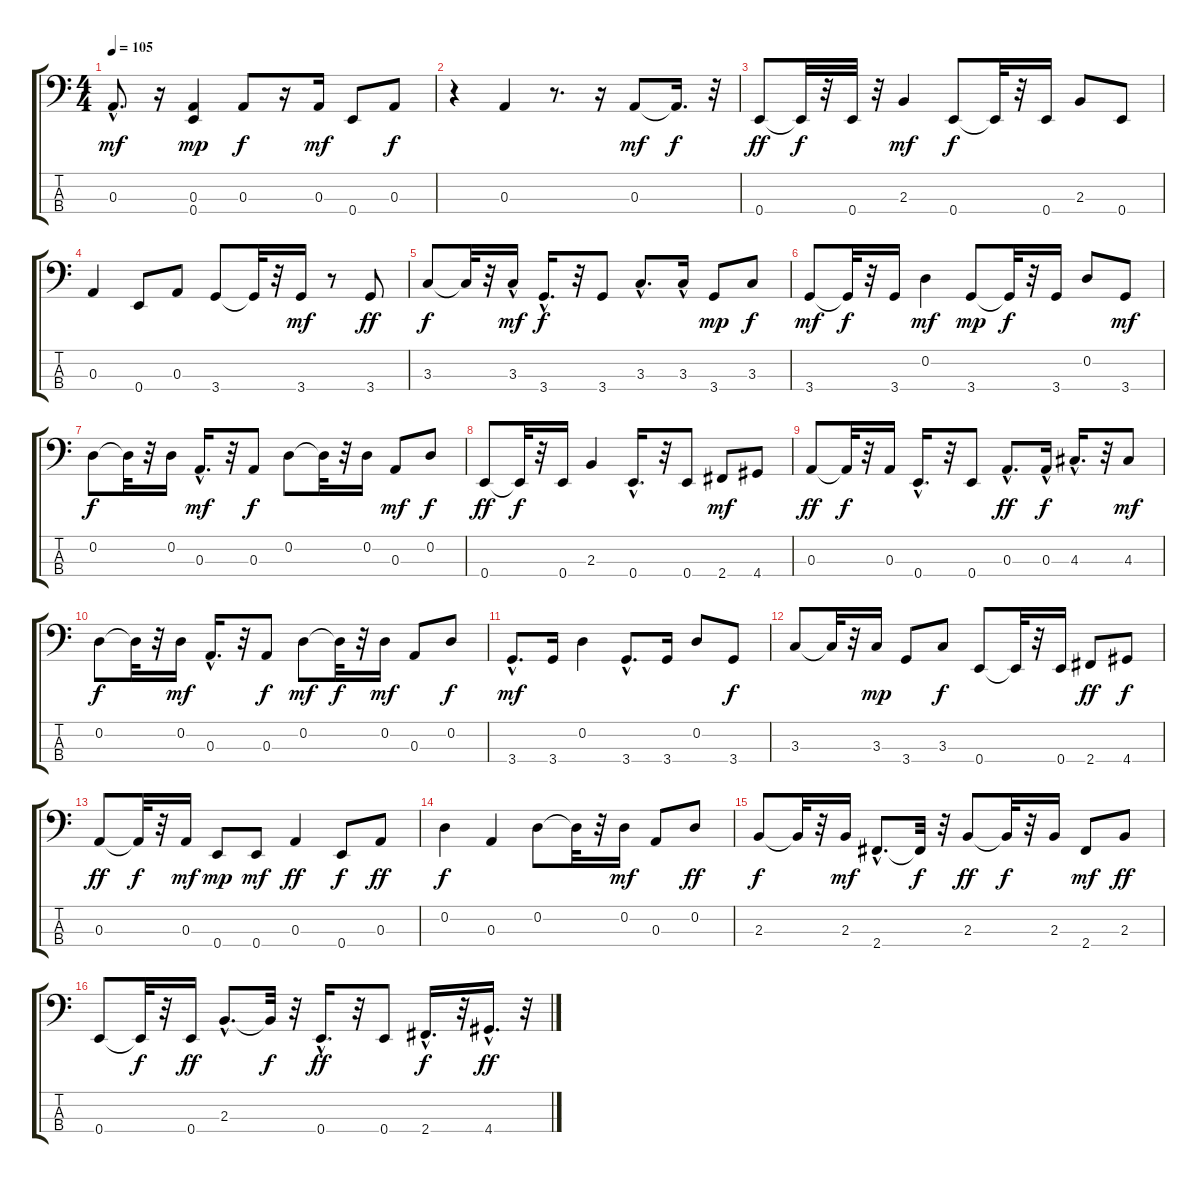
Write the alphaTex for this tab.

\track "" {instrument electricbassfinger}
\staff {score tabs}
\tuning (G2 D2 A1 E1) {hide}
\ts (4 4)
\tempo 105
\clef f4
\ks c
0.3{hac}.8{d dy mf} r.16 (0.3 0.4).4{dy mp} 0.3.8{dy f} r.16 0.3.16{dy mf} 0.4.8 0.3.8{dy f} |
r.4 0.3.4 r.8{d} r.16 0.3.8{dy mf} 0.3{t}.16{d dy f} r.32 |
0.4.8{dy ff} 0.4{t}.32{dy f} r.32 0.4.32 r.32 2.3.4{dy mf} 0.4.8{dy f} 0.4{t}.32 r.32 0.4.16 2.3.8 0.4.8 |
0.3.4 0.4.8 0.3.8 3.4.8 3.4{t}.32 r.32 3.4.16{dy mf} r.8 3.4.8{dy ff} |
3.3.8{dy f} 3.3{t}.32 r.32 3.3{hac}.16{dy mf} 3.4{hac}.16{d dy f} r.32 3.4.8 3.3{hac}.8{d} 3.3{hac}.16 3.4.8{dy mp} 3.3.8{dy f} |
3.4.8{dy mf} 3.4{t}.32{dy f} r.32 3.4.16 0.2.4{dy mf} 3.4.8{dy mp} 3.4{t}.32{dy f} r.32 3.4.16 0.2.8 3.4.8{dy mf} |
0.2.8{dy f} 0.2{t}.32 r.32 0.2.16 0.3{hac}.16{d dy mf} r.32 0.3.8{dy f} 0.2.8 0.2{t}.32 r.32 0.2.16 0.3.8{dy mf} 0.2.8{dy f} |
0.4.8{dy ff} 0.4{t}.32{dy f} r.32 0.4.16 2.3.4 0.4{hac}.16{d} r.32 0.4.8 2.4.8{dy mf} 4.4.8 |
0.3.8{dy ff} 0.3{t}.32{dy f} r.32 0.3.16 0.4{hac}.16{d} r.32 0.4.8 0.3{hac}.8{d dy ff} 0.3{hac}.16{dy f} 4.3{hac}.16{d} r.32 4.3.8{dy mf} |
0.2.8{dy f} 0.2{t}.32 r.32 0.2.16{dy mf} 0.3{hac}.16{d} r.32 0.3.8{dy f} 0.2.8{dy mf} 0.2{t}.32{dy f} r.32 0.2.16{dy mf} 0.3.8 0.2.8{dy f} |
3.4{hac}.8{d dy mf} 3.4.16 0.2.4 3.4{hac}.8{d} 3.4.16 0.2.8 3.4.8{dy f} |
3.3.8 3.3{t}.32 r.32 3.3.16{dy mp} 3.4.8 3.3.8{dy f} 0.4.8 0.4{t}.32 r.32 0.4.16 2.4.8{dy ff} 4.4.8{dy f} |
0.3.8{dy ff} 0.3{t}.32{dy f} r.32 0.3.16{dy mf} 0.4.8{dy mp} 0.4.8{dy mf} 0.3.4{dy ff} 0.4.8{dy f} 0.3.8{dy ff} |
0.2.4{dy f} 0.3.4 0.2.8 0.2{t}.32 r.32 0.2.16{dy mf} 0.3.8 0.2.8{dy ff} |
2.3.8{dy f} 2.3{t}.32 r.32 2.3.16{dy mf} 2.4{hac}.8{d} 2.4{t}.32{dy f} r.32 2.3.8{dy ff} 2.3{t}.32{dy f} r.32 2.3.16 2.4.8{dy mf} 2.3.8{dy ff} |
0.4.8 0.4{t}.32{dy f} r.32 0.4.16{dy ff} 2.3{hac}.8{d} 2.3{t}.32{dy f} r.32 0.4{hac}.16{d dy ff} r.32 0.4.8 2.4{hac}.16{d dy f} r.32 4.4{hac}.16{d dy ff} r.32
